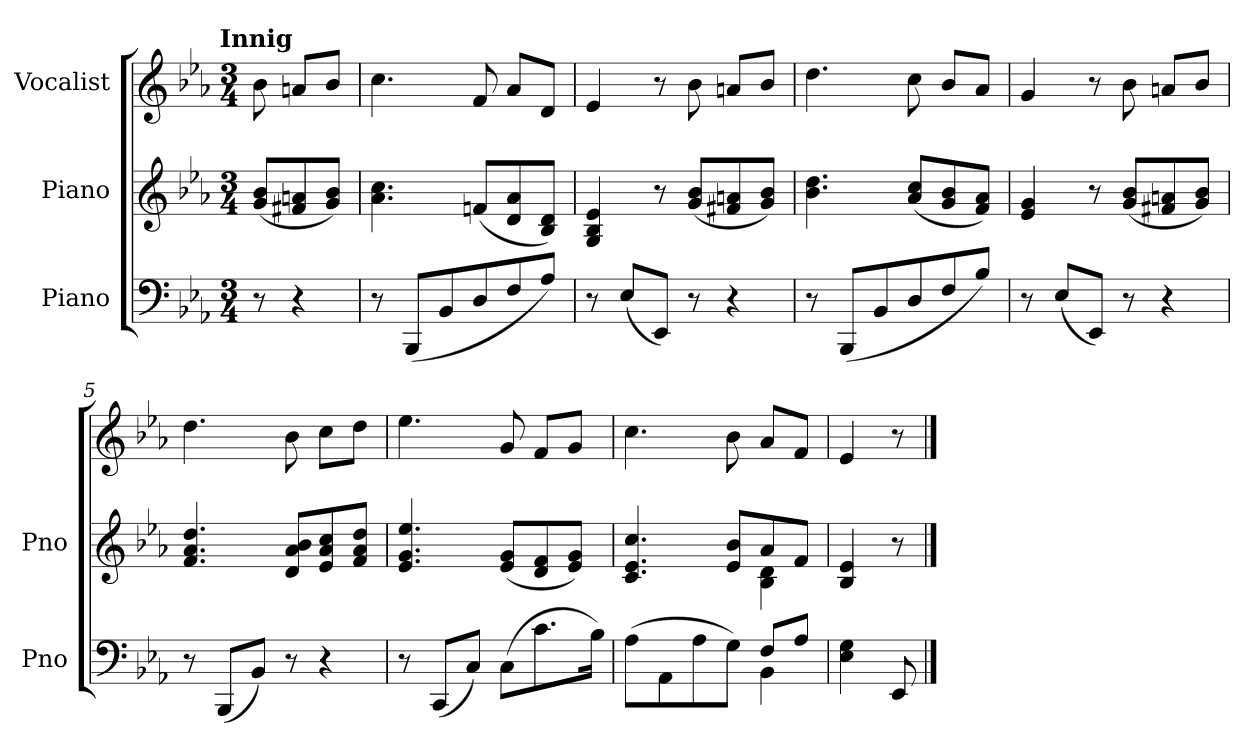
**kern	**kern	**kern
*part3	*part2	*part1
*staff3	*staff2	*staff1
*I"Piano	*I"Piano	*I"Vocalist
*I'Pno	*I'Pno	*
*clefF4	*clefG2	*clefG2
*k[b-e-a-]	*k[b-e-a-]	*k[b-e-a-]
*E-:	*E-:	*E-:
!!LO:TX:omd:t=Innig
*M3/4	*M3/4	*M3/4
*MM96	*MM96	*MM96
=	=	=
8r	(8g 8b-L	8b-
4r	8f#X 8an	8an/L
.	8g 8b-J)	8b-/J
=1	=1	=1
8r	4.a- 4.cc	4.cc
(8BBB-L	.	.
8BB-	.	.
8D	(8fnL	8f
8F	8d 8a-	8a-/L
8A-J)	8B- 8dJ)	8d/J
=2	=2	=2
8r	4G 4B- 4e-	4e-
(8E-L	.	.
8EE-J)	8r	8r
8r	(8g 8b-L	8b-
4r	8f#X 8an	8an/L
.	8g 8b-J)	8b-/J
=3	=3	=3
8r	4.b- 4.dd	4.dd
(8BBB-L	.	.
8BB-	.	.
8D	(8a- 8ccL	8cc
8F	8g 8b-	8b-/L
8B-J)	8f 8a-J)	8a-/J
=4	=4	=4
8r	4e- 4g	4g
(8E-L	.	.
8EE-J)	8r	8r
8r	(8g 8b-L	8b-
4r	8f#X 8an	8an/L
.	8g 8b-J)	8b-/J
=5	=5	=5
8r	4.f 4.a- 4.dd	4.dd
(8BBB-L	.	.
8BB-J)	.	.
8r	8d 8a- 8b-L	8b-
4r	8e- 8a- 8cc	8cc\L
.	8f 8a- 8ddJ	8dd\J
=6	=6	=6
8r	4.e- 4.g 4.ee-	4.ee-
(8CCL	.	.
8CJ)	.	.
(8CL	(8e- 8gL	8g
8.c	8d 8f	8f/L
.	8e- 8gJ)	8g/J
16B-Jk)	.	.
=7	=7	=7
*^	*^	*
(8A-L	2ryy	4.c 4.e- 4.cc	2ryy	4.cc
8AA-	.	.	.	.
8A-	.	.	.	.
8GJ)	.	8e- 8b-L	.	8b-
8FL	4BB-	8a-	4B- 4d	8a-/L
8A-J	.	8fJ	.	8f/J
*v	*v	*	*	*
*	*v	*v	*
=8	=8	=8
4E- 4G	4B- 4e-	4e-
8EE-	8r	8r
==	==	==
*-	*-	*-
